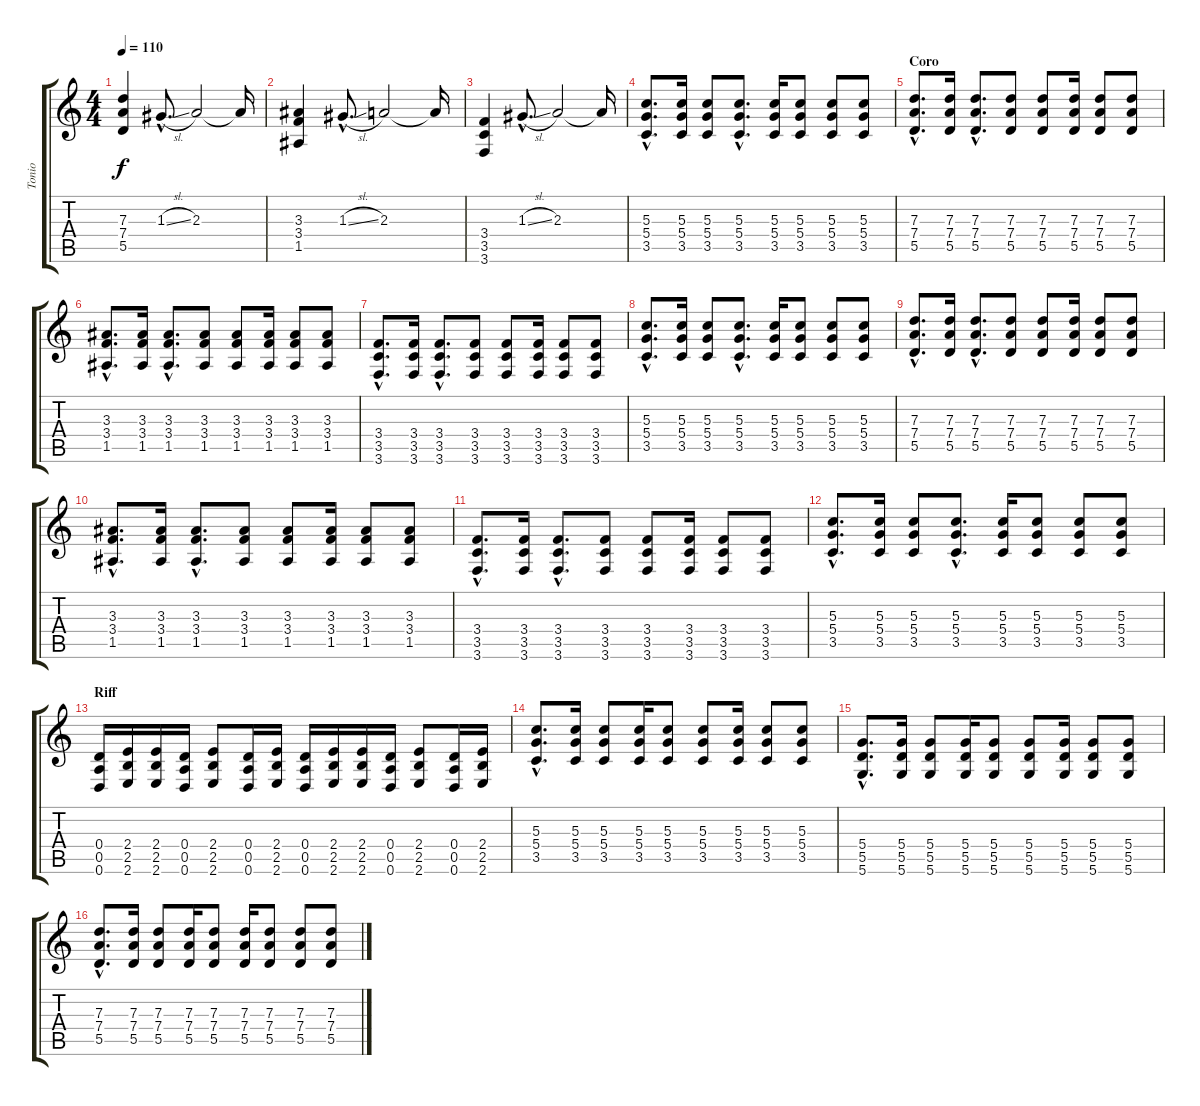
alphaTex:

\track ("Tonio" "Tonio") {instrument overdrivenguitar}
\staff {score tabs}
\tuning (E4 B3 G3 D3 A2 D2) {hide}
\ts (4 4)
\tempo 110
\clef g2
\ks c
(7.3 7.4 5.5).4{dy f balance 8 instrument distortionguitar} 1.3{sl hac}.8{d} 2.3.2 2.3{t}.16 |
(3.3 3.4 1.5).4 1.3{sl hac}.8{d} 2.3.2 2.3{t}.16 |
(3.4 3.5 3.6).4 1.3{sl hac}.8{d} 2.3.2 2.3{t}.16 |
(5.3{hac} 5.4{hac} 3.5{hac}).8{d} (5.3 5.4 3.5).16 (5.3 5.4 3.5).8 (5.3{hac} 5.4{hac} 3.5{hac}).8{d} (5.3 5.4 3.5).16 (5.3 5.4 3.5).8 (5.3 5.4 3.5).8 (5.3 5.4 3.5).8 |
\section ("" "Coro")
(7.3{hac} 7.4{hac} 5.5{hac}).8{d} (7.3 7.4 5.5).16 (7.3{hac} 7.4{hac} 5.5{hac}).8{d} (7.3 7.4 5.5).8 (7.3 7.4 5.5).8 (7.3 7.4 5.5).16 (7.3 7.4 5.5).8 (7.3 7.4 5.5).8 |
(3.3{hac} 3.4{hac} 1.5{hac}).8{d} (3.3 3.4 1.5).16 (3.3{hac} 3.4{hac} 1.5{hac}).8{d} (3.3 3.4 1.5).8 (3.3 3.4 1.5).8 (3.3 3.4 1.5).16 (3.3 3.4 1.5).8 (3.3 3.4 1.5).8 |
(3.4{hac} 3.5{hac} 3.6{hac}).8{d} (3.4 3.5 3.6).16 (3.4{hac} 3.5{hac} 3.6{hac}).8{d} (3.4 3.5 3.6).8 (3.4 3.5 3.6).8 (3.4 3.5 3.6).16 (3.4 3.5 3.6).8 (3.4 3.5 3.6).8 |
(5.3{hac} 5.4{hac} 3.5{hac}).8{d} (5.3 5.4 3.5).16 (5.3 5.4 3.5).8 (5.3{hac} 5.4{hac} 3.5{hac}).8{d} (5.3 5.4 3.5).16 (5.3 5.4 3.5).8 (5.3 5.4 3.5).8 (5.3 5.4 3.5).8 |
(7.3{hac} 7.4{hac} 5.5{hac}).8{d} (7.3 7.4 5.5).16 (7.3{hac} 7.4{hac} 5.5{hac}).8{d} (7.3 7.4 5.5).8 (7.3 7.4 5.5).8 (7.3 7.4 5.5).16 (7.3 7.4 5.5).8 (7.3 7.4 5.5).8 |
(3.3{hac} 3.4{hac} 1.5{hac}).8{d} (3.3 3.4 1.5).16 (3.3{hac} 3.4{hac} 1.5{hac}).8{d} (3.3 3.4 1.5).8 (3.3 3.4 1.5).8 (3.3 3.4 1.5).16 (3.3 3.4 1.5).8 (3.3 3.4 1.5).8 |
(3.4{hac} 3.5{hac} 3.6{hac}).8{d} (3.4 3.5 3.6).16 (3.4{hac} 3.5{hac} 3.6{hac}).8{d} (3.4 3.5 3.6).8 (3.4 3.5 3.6).8 (3.4 3.5 3.6).16 (3.4 3.5 3.6).8 (3.4 3.5 3.6).8 |
(5.3{hac} 5.4{hac} 3.5{hac}).8{d} (5.3 5.4 3.5).16 (5.3 5.4 3.5).8 (5.3{hac} 5.4{hac} 3.5{hac}).8{d} (5.3 5.4 3.5).16 (5.3 5.4 3.5).8 (5.3 5.4 3.5).8 (5.3 5.4 3.5).8 |
\section ("" "Riff")
(0.4 0.5 0.6).16 (2.4 2.5 2.6).16 (2.4 2.5 2.6).16 (0.4 0.5 0.6).16 (2.4 2.5 2.6).8 (0.4 0.5 0.6).16 (2.4 2.5 2.6).16 (0.4 0.5 0.6).16 (2.4 2.5 2.6).16 (2.4 2.5 2.6).16 (0.4 0.5 0.6).16 (2.4 2.5 2.6).8 (0.4 0.5 0.6).16 (2.4 2.5 2.6).16 |
(5.3{hac} 5.4{hac} 3.5{hac}).8{d} (5.3 5.4 3.5).16 (5.3 5.4 3.5).8 (5.3 5.4 3.5).16 (5.3 5.4 3.5).8 (5.3 5.4 3.5).8 (5.3 5.4 3.5).16 (5.3 5.4 3.5).8 (5.3 5.4 3.5).8 |
(5.4{hac} 5.5{hac} 5.6{hac}).8{d} (5.4 5.5 5.6).16 (5.4 5.5 5.6).8 (5.4 5.5 5.6).16 (5.4 5.5 5.6).8 (5.4 5.5 5.6).8 (5.4 5.5 5.6).16 (5.4 5.5 5.6).8 (5.4 5.5 5.6).8 |
(7.3{hac} 7.4{hac} 5.5{hac}).8{d} (7.3 7.4 5.5).16 (7.3 7.4 5.5).8 (7.3 7.4 5.5).16 (7.3 7.4 5.5).8 (7.3 7.4 5.5).16 (7.3 7.4 5.5).8 (7.3 7.4 5.5).8 (7.3 7.4 5.5).8
